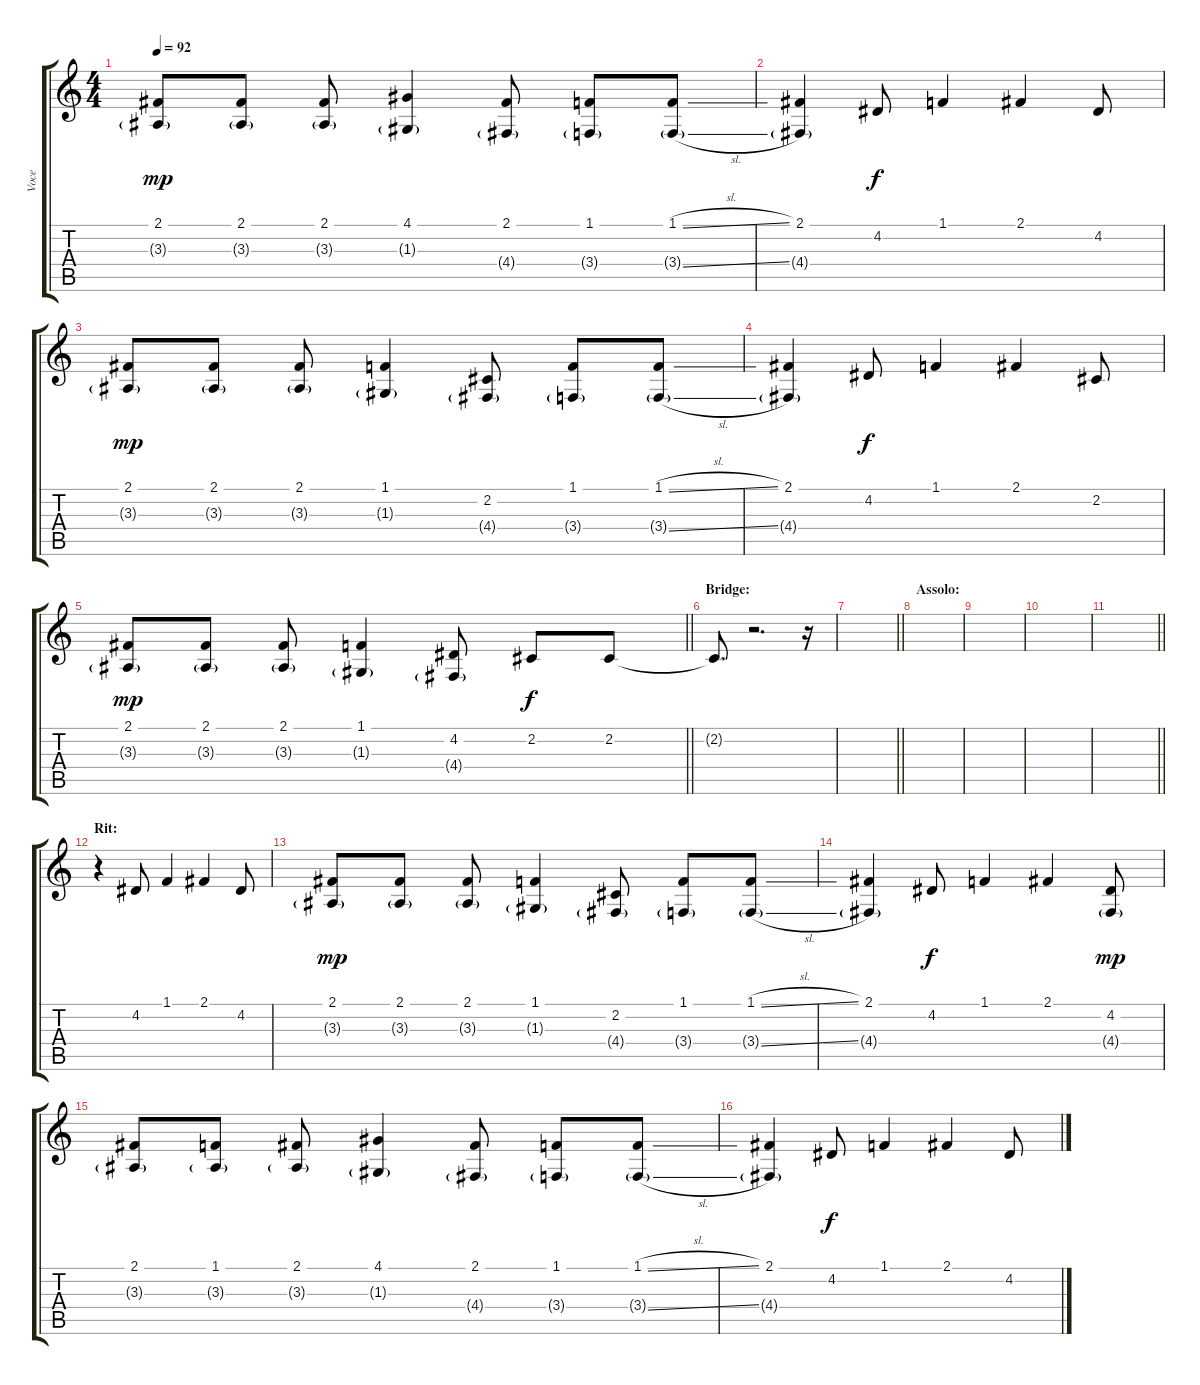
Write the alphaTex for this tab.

\track ("Voce" "Voce") {instrument clarinet}
\staff {score tabs}
\tuning (E4 B3 G3 D3 A2 E2) {hide}
\ts (4 4)
\tempo 92
\clef g2
\ks c
(2.1 3.3{g}).8{dy mp} (2.1 3.3{g}).8 (2.1 3.3{g}).8 (4.1 1.3{g}).4 (2.1 4.4{g}).8 (1.1 3.4{g}).8 (1.1{sl} 3.4{sl g}).8 |
(2.1 4.4{g}).4 4.2.8{dy f} 1.1.4 2.1.4 4.2.8 |
(2.1 3.3{g}).8{dy mp} (2.1 3.3{g}).8 (2.1 3.3{g}).8 (1.1 1.3{g}).4 (2.2 4.4{g}).8 (1.1 3.4{g}).8 (1.1{sl} 3.4{sl g}).8 |
(2.1 4.4{g}).4 4.2.8{dy f} 1.1.4 2.1.4 2.2.8 |
\barLineRight lightlight
(2.1 3.3{g}).8{dy mp} (2.1 3.3{g}).8 (2.1 3.3{g}).8 (1.1 1.3{g}).4 (4.2 4.4{g}).8 2.2.8{dy f} 2.2.8 |
\section ("" "Bridge:")
2.2{t}.8{d} r.2{d} r.16 |
\barLineRight lightlight
|
\section ("" "Assolo:")
|
|
|
\barLineRight lightlight
|
\section ("" "Rit:")
r.4 4.2.8 1.1.4 2.1.4 4.2.8 |
(2.1 3.3{g}).8{dy mp} (2.1 3.3{g}).8 (2.1 3.3{g}).8 (1.1 1.3{g}).4 (2.2 4.4{g}).8 (1.1 3.4{g}).8 (1.1{sl} 3.4{sl g}).8 |
(2.1 4.4{g}).4 4.2.8{dy f} 1.1.4 2.1.4 (4.2 4.4{g}).8{dy mp} |
(2.1 3.3{g}).8 (1.1 3.3{g}).8 (2.1 3.3{g}).8 (4.1 1.3{g}).4 (2.1 4.4{g}).8 (1.1 3.4{g}).8 (1.1{sl} 3.4{sl g}).8 |
(2.1 4.4{g}).4 4.2.8{dy f} 1.1.4 2.1.4 4.2.8
